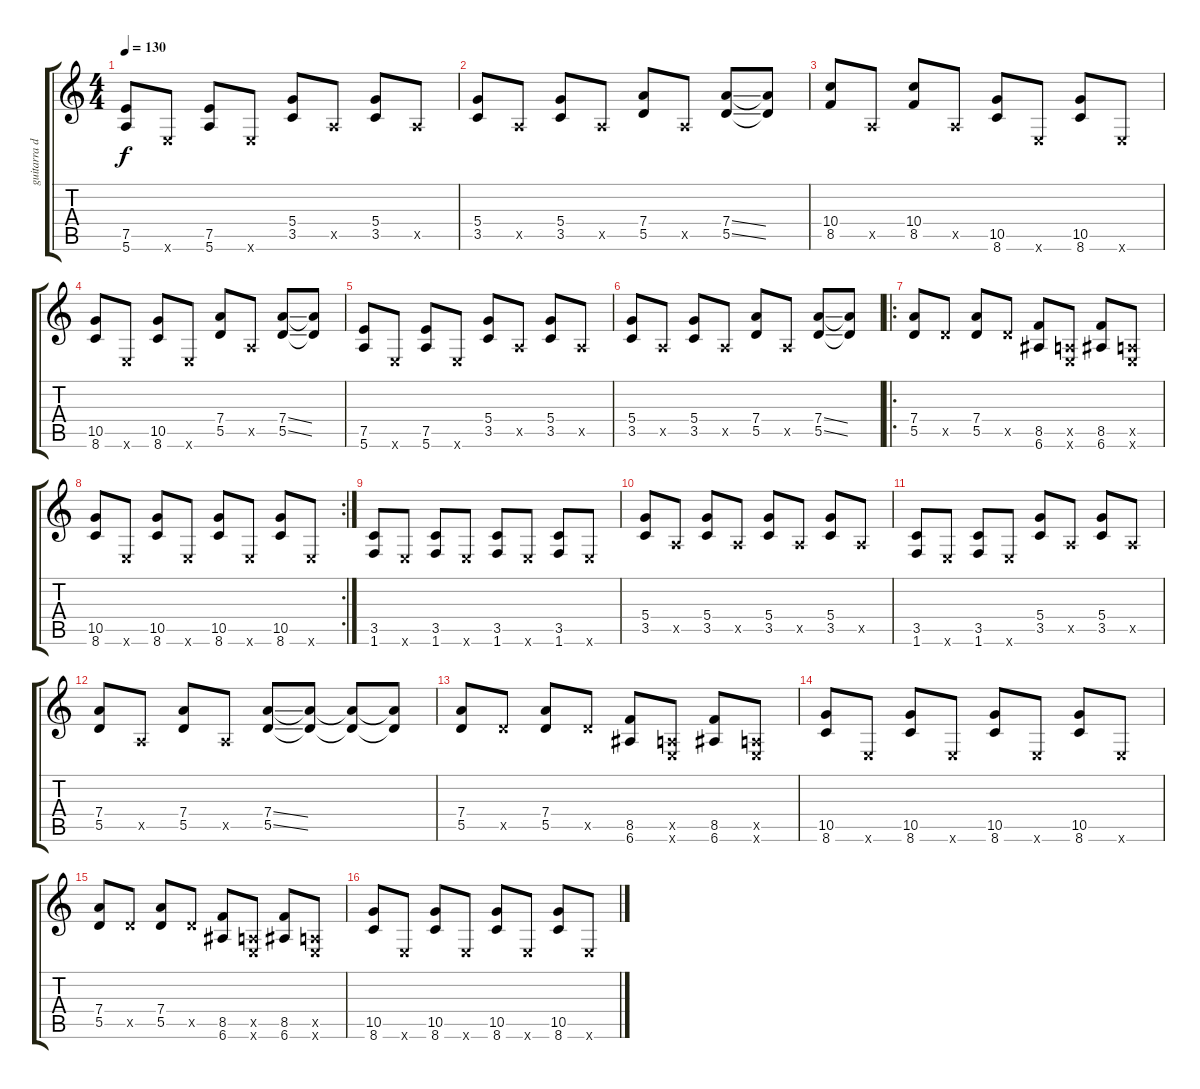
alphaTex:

\track ("guitarra dist." "guitarra d") {instrument overdrivenguitar}
\staff {score tabs}
\tuning (E4 B3 G3 D3 A2 E2) {hide}
\ts (4 4)
\tempo 130
\clef g2
\ks c
(7.5 5.6).8{dy f} 0.6{x}.8 (7.5 5.6).8 0.6{x}.8 (5.4 3.5).8 0.5{x}.8 (5.4 3.5).8 0.5{x}.8 |
(5.4 3.5).8 0.5{x}.8 (5.4 3.5).8 0.5{x}.8 (7.4 5.5).8 0.5{x}.8 (7.4{ss} 5.5{ss}).8 (7.4{t} 5.5{t}).8 |
(10.4 8.5).8 0.5{x}.8 (10.4 8.5).8 0.5{x}.8 (10.5 8.6).8 0.6{x}.8 (10.5 8.6).8 0.6{x}.8 |
(10.5 8.6).8 0.6{x}.8 (10.5 8.6).8 0.6{x}.8 (7.4 5.5).8 0.5{x}.8 (7.4{ss} 5.5{ss}).8 (7.4{t} 5.5{t}).8 |
(7.5 5.6).8 0.6{x}.8 (7.5 5.6).8 0.6{x}.8 (5.4 3.5).8 0.5{x}.8 (5.4 3.5).8 0.5{x}.8 |
(5.4 3.5).8 0.5{x}.8 (5.4 3.5).8 0.5{x}.8 (7.4 5.5).8 0.5{x}.8 (7.4{ss} 5.5{ss}).8 (7.4{t} 5.5{t}).8 |
\ro
(7.4 5.5).8 5.5{x}.8 (7.4 5.5).8 5.5{x}.8 (8.5 6.6).8 (0.5{x} 0.6{x}).8 (8.5 6.6).8 (0.5{x} 0.6{x}).8 |
\rc 2
(10.5 8.6).8 0.6{x}.8 (10.5 8.6).8 0.6{x}.8 (10.5 8.6).8 0.6{x}.8 (10.5 8.6).8 0.6{x}.8 |
(3.5 1.6).8 0.6{x}.8 (3.5 1.6).8 0.6{x}.8 (3.5 1.6).8 0.6{x}.8 (3.5 1.6).8 0.6{x}.8 |
(5.4 3.5).8 0.5{x}.8 (5.4 3.5).8 0.5{x}.8 (5.4 3.5).8 0.5{x}.8 (5.4 3.5).8 0.5{x}.8 |
(3.5 1.6).8 0.6{x}.8 (3.5 1.6).8 0.6{x}.8 (5.4 3.5).8 0.5{x}.8 (5.4 3.5).8 0.5{x}.8 |
(7.4 5.5).8 0.5{x}.8 (7.4 5.5).8 0.5{x}.8 (7.4{ss} 5.5{ss}).8 (7.4{t} 5.5{t}).8 (7.4{t} 5.5{t}).8 (7.4{t} 5.5{t}).8 |
(7.4 5.5).8 5.5{x}.8 (7.4 5.5).8 5.5{x}.8 (8.5 6.6).8 (0.5{x} 0.6{x}).8 (8.5 6.6).8 (0.5{x} 0.6{x}).8 |
(10.5 8.6).8 0.6{x}.8 (10.5 8.6).8 0.6{x}.8 (10.5 8.6).8 0.6{x}.8 (10.5 8.6).8 0.6{x}.8 |
(7.4 5.5).8 5.5{x}.8 (7.4 5.5).8 5.5{x}.8 (8.5 6.6).8 (0.5{x} 0.6{x}).8 (8.5 6.6).8 (0.5{x} 0.6{x}).8 |
(10.5 8.6).8 0.6{x}.8 (10.5 8.6).8 0.6{x}.8 (10.5 8.6).8 0.6{x}.8 (10.5 8.6).8 0.6{x}.8
